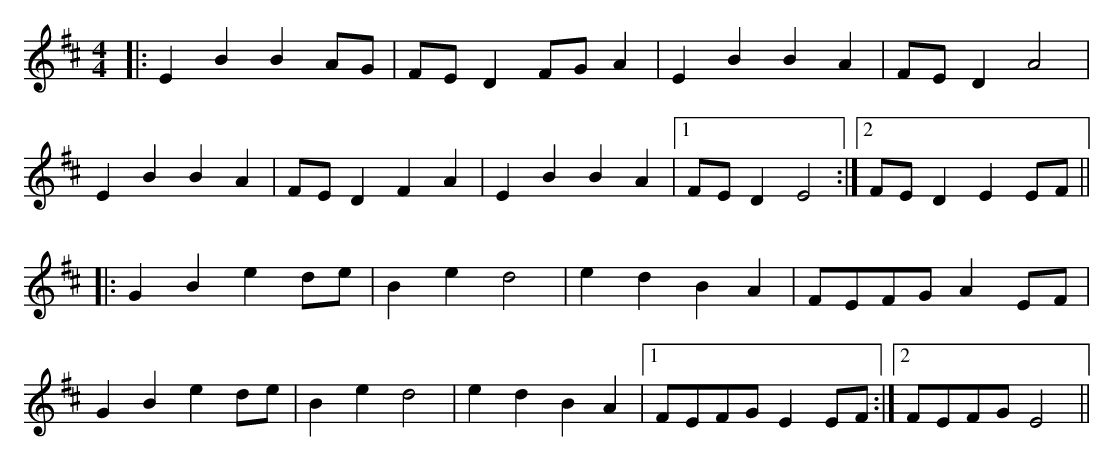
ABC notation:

X:1
M:4/4
K:Edor
|:E2B2 B2AG|FED2 FGA2|E2B2 B2A2|FED2 A4|
E2B2 B2A2|FED2 F2A2|E2B2 B2A2|1 FED2 E4:|2 FED2 E2EF||
|:G2B2 e2de|B2e2 d4|e2d2 B2A2|FEFG A2EF|
G2B2 e2de|B2e2 d4|e2d2 B2A2|1 FEFG E2EF:|2 FEFG E4||
